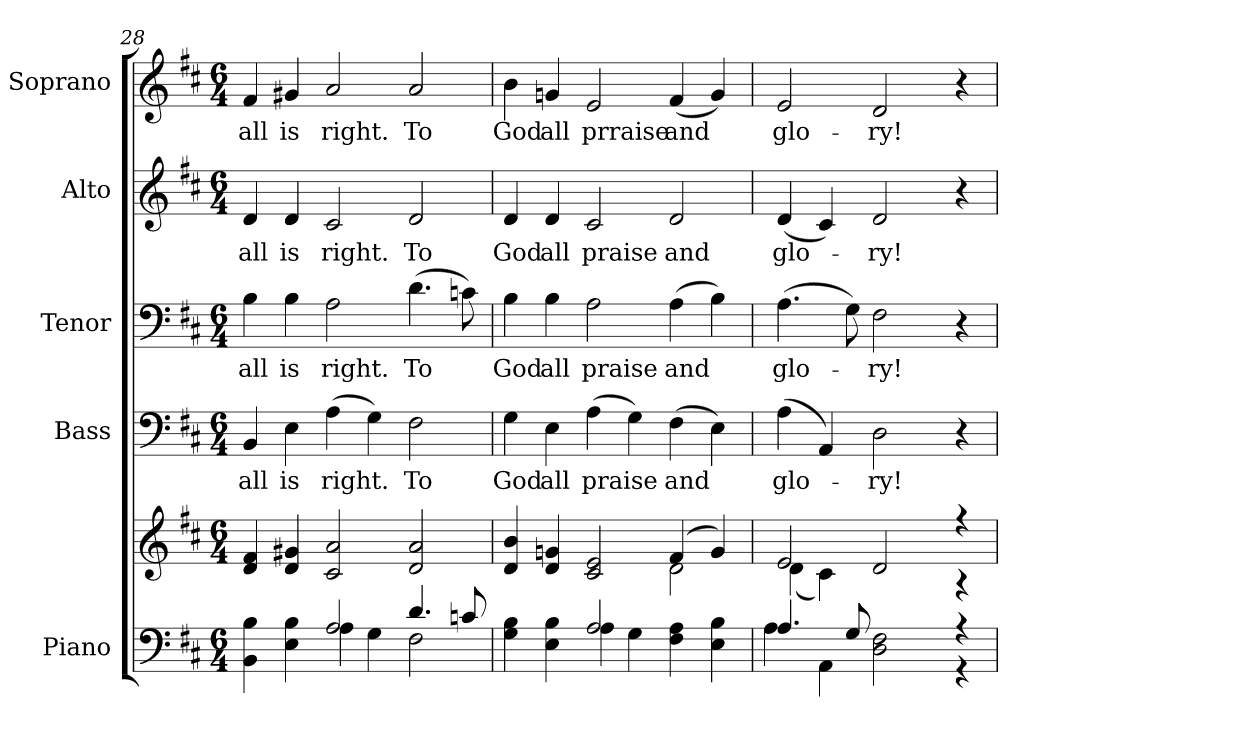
**kern	**kern	**kern	**text	**kern	**text	**kern	**text	**kern	**text
*part5	*part5	*part4	*part4	*part3	*part3	*part2	*part2	*part1	*part1
*staff6	*staff5	*staff4	*staff4	*staff3	*staff3	*staff2	*staff2	*staff1	*staff1
*I"Piano	*	*I"Bass	*	*I"Tenor	*	*I"Alto	*	*I"Soprano	*
*I'Pno.	*	*I'B.	*	*I'T.	*	*I'A.	*	*I'S.	*
!!LO:PB:g=z
*clefF4	*clefG2	*clefF4	*	*clefF4	*	*clefG2	*	*clefG2	*
*k[f#c#]	*k[f#c#]	*k[f#c#]	*	*k[f#c#]	*	*k[f#c#]	*	*k[f#c#]	*
*D:	*D:	*D:	*	*D:	*	*D:	*	*D:	*
*M6/4	*M6/4	*M6/4	*	*M6/4	*	*M6/4	*	*M6/4	*
=28	=28	=28	=28	=28	=28	=28	=28	=28	=28
*^	*	*	*	*	*	*	*	*	*
!	!	!	!	!LO:LY:b:color=#000000	!	!	!	!	!	!
!	!	!	!	!	!	!LO:LY:b:color=#000000	!	!	!	!
!	!	!	!	!	!	!	!	!LO:LY:b:color=#000000	!	!
!	!	!	!	!	!	!	!	!	!	!LO:LY:b:color=#000000
4BBi\ 4Bi	4ryy	4di/ 4f#i	4BBi/	all	4Bi\	all	4di/	all	4f#i/	all
!	!	!	!	!LO:LY:b:color=#000000	!	!	!	!	!	!
!	!	!	!	!	!	!LO:LY:b:color=#000000	!	!	!	!
!	!	!	!	!	!	!	!	!LO:LY:b:color=#000000	!	!
!	!	!	!	!	!	!	!	!	!	!LO:LY:b:color=#000000
4Ei\ 4Bi	4ryy	4di/ 4g#Xi	4Ei\	is	4Bi\	is	4di/	is	4g#Xi/	is
!	!	!	!	!LO:LY:b:color=#000000	!	!	!	!	!	!
!	!	!	!	!	!	!LO:LY:b:color=#000000	!	!	!	!
!	!	!	!	!	!	!	!	!LO:LY:b:color=#000000	!	!
!	!	!	!	!	!	!	!	!	!	!LO:LY:b:color=#000000
2Ai/	4Ai\	2c#i/ 2ai	(4Ai\	right.	2Ai\	right.	2c#i/	right.	2ai/	right.
.	4Gi\	.	4Gi\)	.	.	.	.	.	.	.
!	!	!	!	!LO:LY:b:color=#000000	!	!	!	!	!	!
!	!	!	!	!	!	!LO:LY:b:color=#000000	!	!	!	!
!	!	!	!	!	!	!	!	!LO:LY:b:color=#000000	!	!
!	!	!	!	!	!	!	!	!	!	!LO:LY:b:color=#000000
4.di/	2F#i\	2di/ 2ai	2F#i\	To	(4.di\	To	2di/	To	2ai/	To
8cni/	.	.	.	.	8cni\)	.	.	.	.	.
=29	=29	=29	=29	=29	=29	=29	=29	=29	=29	=29
*	*	*^	*	*	*	*	*	*	*	*
!	!	!	!	!	!LO:LY:b:color=#000000	!	!	!	!	!	!
!	!	!	!	!	!	!	!LO:LY:b:color=#000000	!	!	!	!
!	!	!	!	!	!	!	!	!	!LO:LY:b:color=#000000	!	!
!	!	!	!	!	!	!	!	!	!	!	!LO:LY:b:color=#000000
4Gi\ 4Bi	4ryy	4di/ 4bi	2.ryy	4Gi\	God	4Bi\	God	4di/	God	4bi\	God
!	!	!	!	!	!LO:LY:b:color=#000000	!	!	!	!	!	!
!	!	!	!	!	!	!	!LO:LY:b:color=#000000	!	!	!	!
!	!	!	!	!	!	!	!	!	!LO:LY:b:color=#000000	!	!
!	!	!	!	!	!	!	!	!	!	!	!LO:LY:b:color=#000000
4Ei\ 4Bi	4ryy	4di/ 4gni	.	4Ei\	all	4Bi\	all	4di/	all	4gni/	all
!	!	!	!	!	!LO:LY:b:color=#000000	!	!	!	!	!	!
!	!	!	!	!	!	!	!LO:LY:b:color=#000000	!	!	!	!
!	!	!	!	!	!	!	!	!	!LO:LY:b:color=#000000	!	!
!	!	!	!	!	!	!	!	!	!	!	!LO:LY:b:color=#000000
2Ai/	4Ai\	2c#i/ 2ei	.	(4Ai\	praise	2Ai\	praise	2c#i/	praise	2ei/	prraise
.	4Gi\	.	4ryy	4Gi\)	.	.	.	.	.	.	.
!	!	!	!	!	!LO:LY:b:color=#000000	!	!	!	!	!	!
!	!	!	!	!	!	!	!LO:LY:b:color=#000000	!	!	!	!
!	!	!	!	!	!	!	!	!	!LO:LY:b:color=#000000	!	!
!	!	!	!	!	!	!	!	!	!	!	!LO:LY:b:color=#000000
4F#i\ 4Ai	4ryy	(4f#i/	2di\	(4F#i\	and	(4Ai\	and	2di/	and	(4f#i/	and
4Ei\ 4Bi	4ryy	4gi/)	.	4Ei\)	.	4Bi\)	.	.	.	4gi/)	.
!!LO:PB:g=z
=30	=30	=30	=30	=30	=30	=30	=30	=30	=30	=30	=30
!	!	!	!	!	!LO:LY:b:color=#000000	!	!	!	!	!	!
!	!	!	!	!	!	!	!LO:LY:b:color=#000000	!	!	!	!
!	!	!	!	!	!	!	!	!	!LO:LY:b:color=#000000	!	!
!	!	!	!	!	!	!	!	!	!	!	!LO:LY:b:color=#000000
4.Ai/	4Ai\	2ei/	(4di\	(4Ai\	glo-	(4.Ai\	glo-	(4di/	glo-	2ei/	glo-
.	4AAi\	.	4c#i\)	4AAi/)	.	.	.	4c#i/)	.	.	.
8Gi/	.	.	.	.	.	8Gi\)	.	.	.	.	.
!	!	!	!	!	!LO:LY:b:color=#000000	!	!	!	!	!	!
!	!	!	!	!	!	!	!LO:LY:b:color=#000000	!	!	!	!
!	!	!	!	!	!	!	!	!	!LO:LY:b:color=#000000	!	!
!	!	!	!	!	!	!	!	!	!	!	!LO:LY:b:color=#000000
2Di\ 2F#i	4ryy	2di/	4ryy	2Di\	-ry!	2F#i\	-ry!	2di/	-ry!	2di/	-ry!
.	4ryy	.	4ryy	.	.	.	.	.	.	.	.
4r	4r	4r	4r	4r	.	4r	.	4r	.	4r	.
*v	*v	*	*	*	*	*	*	*	*	*	*
*	*v	*v	*	*	*	*	*	*	*	*
=	=	=	=	=	=	=	=	=	=
*-	*-	*-	*-	*-	*-	*-	*-	*-	*-
